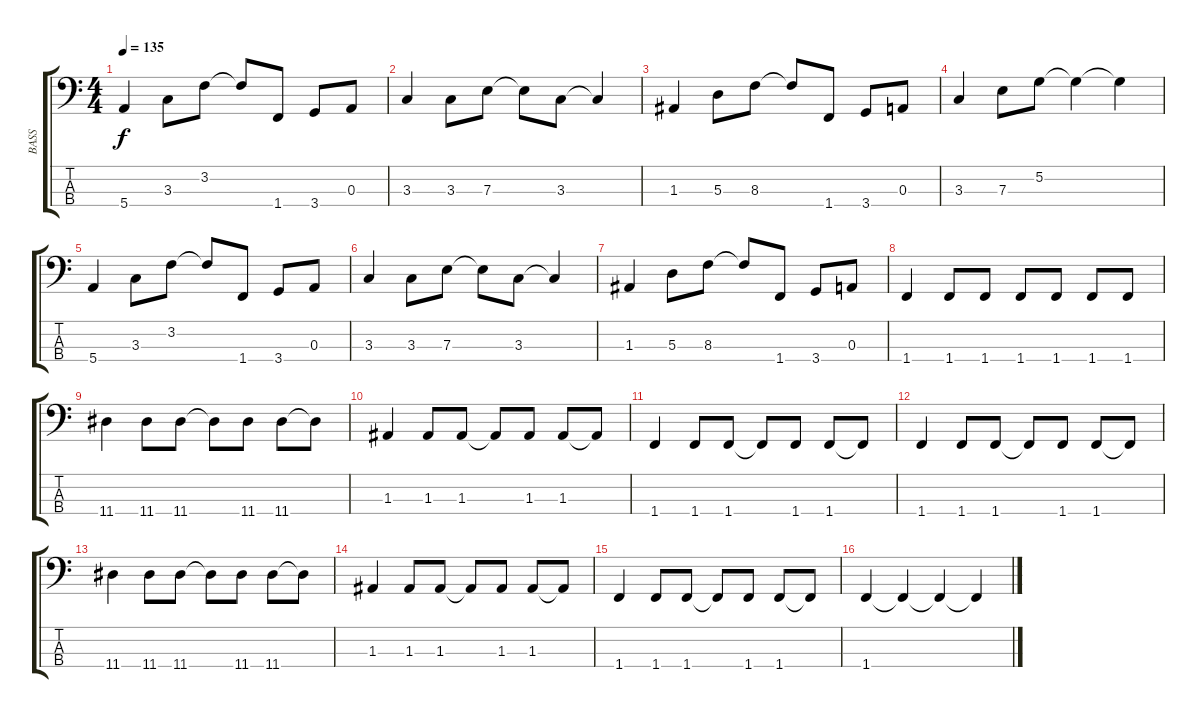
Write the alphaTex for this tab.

\track ("BASS" "BASS") {instrument electricbassfinger}
\staff {score tabs}
\tuning (G2 D2 A1 E1) {hide}
\ts (4 4)
\tempo 135
\clef f4
\ks c
5.4.4{dy f} 3.3.8 3.2.8 3.2{t}.8 1.4.8 3.4.8 0.3.8 |
3.3.4 3.3.8 7.3.8 7.3{t}.8 3.3.8 3.3{t}.4 |
1.3.4 5.3.8 8.3.8 8.3{t}.8 1.4.8 3.4.8 0.3.8 |
3.3.4 7.3.8 5.2.8 5.2{t}.4 5.2{t}.4 |
5.4.4 3.3.8 3.2.8 3.2{t}.8 1.4.8 3.4.8 0.3.8 |
3.3.4 3.3.8 7.3.8 7.3{t}.8 3.3.8 3.3{t}.4 |
1.3.4 5.3.8 8.3.8 8.3{t}.8 1.4.8 3.4.8 0.3.8 |
1.4.4 1.4.8 1.4.8 1.4.8 1.4.8 1.4.8 1.4.8 |
11.4.4 11.4.8 11.4.8 11.4{t}.8 11.4.8 11.4.8 11.4{t}.8 |
1.3.4 1.3.8 1.3.8 1.3{t}.8 1.3.8 1.3.8 1.3{t}.8 |
1.4.4 1.4.8 1.4.8 1.4{t}.8 1.4.8 1.4.8 1.4{t}.8 |
1.4.4 1.4.8 1.4.8 1.4{t}.8 1.4.8 1.4.8 1.4{t}.8 |
11.4.4 11.4.8 11.4.8 11.4{t}.8 11.4.8 11.4.8 11.4{t}.8 |
1.3.4 1.3.8 1.3.8 1.3{t}.8 1.3.8 1.3.8 1.3{t}.8 |
1.4.4 1.4.8 1.4.8 1.4{t}.8 1.4.8 1.4.8 1.4{t}.8 |
1.4.4 1.4{t}.4 1.4{t}.4 1.4{t}.4
